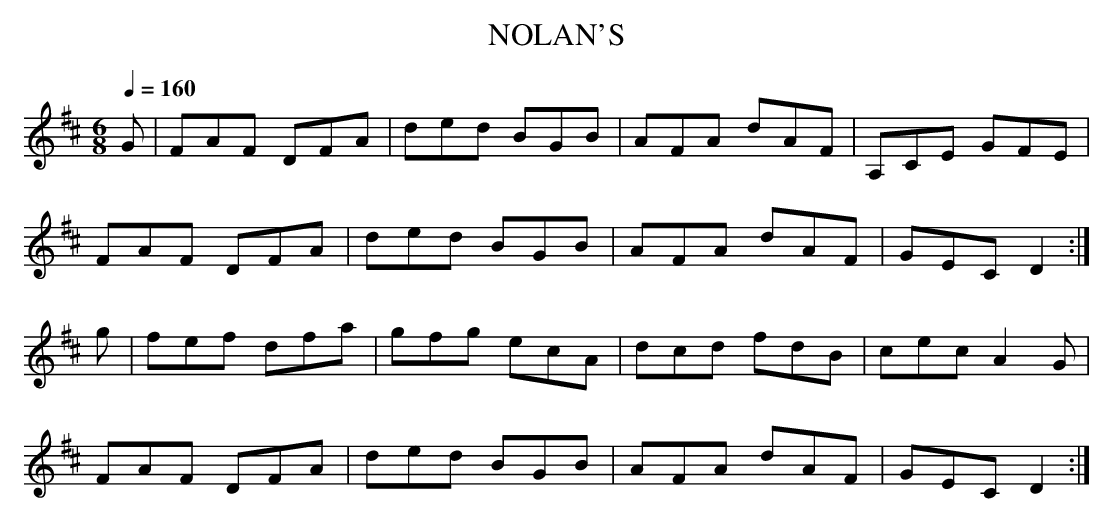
X:1
T:NOLAN'S
Q:1/4=160
M:6/8
K:D
G|FAF DFA|ded BGB|AFA dAF|A,CE GFE|
FAF DFA|ded BGB|AFA dAF|GEC D2 :|
g|fef dfa|gfg ecA|dcd fdB|cec A2G|
FAF DFA|ded BGB|AFA dAF|GEC D2 :|
